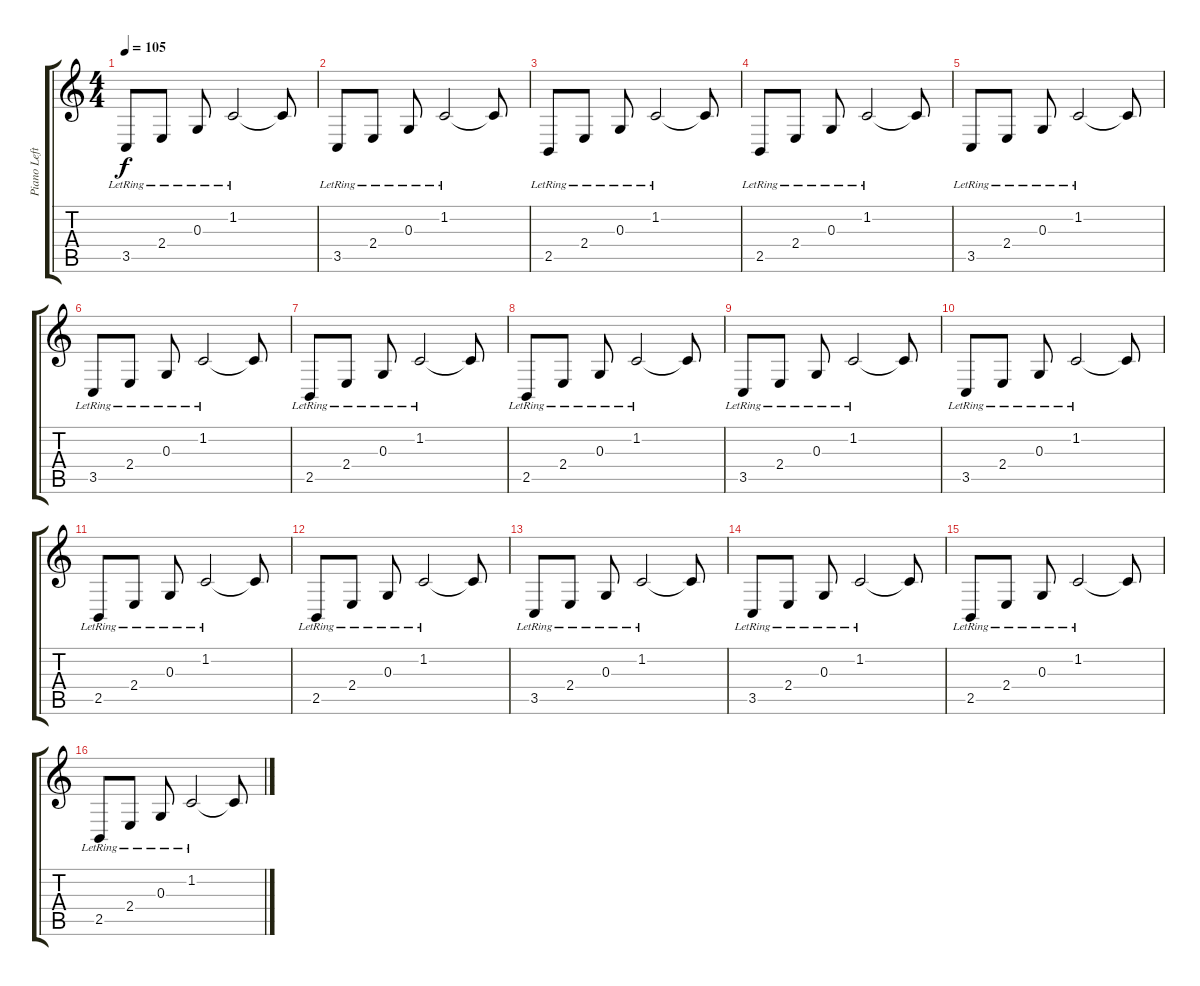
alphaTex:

\track ("Piano Left Hand" "Piano Left") {instrument acousticgrandpiano}
\staff {score tabs}
\tuning (E4 B3 G3 D3 A2 E2) {hide}
\ts (4 4)
\tempo 105
\clef g2
\ks c
3.5{lr}.8{dy f} 2.4{lr}.8 0.3{lr}.8 1.2{lr}.2 1.2{t}.8 |
3.5{lr}.8 2.4{lr}.8 0.3{lr}.8 1.2{lr}.2 1.2{t}.8 |
2.5{lr}.8 2.4{lr}.8 0.3{lr}.8 1.2{lr}.2 1.2{t}.8 |
2.5{lr}.8 2.4{lr}.8 0.3{lr}.8 1.2{lr}.2 1.2{t}.8 |
3.5{lr}.8 2.4{lr}.8 0.3{lr}.8 1.2{lr}.2 1.2{t}.8 |
3.5{lr}.8 2.4{lr}.8 0.3{lr}.8 1.2{lr}.2 1.2{t}.8 |
2.5{lr}.8 2.4{lr}.8 0.3{lr}.8 1.2{lr}.2 1.2{t}.8 |
2.5{lr}.8 2.4{lr}.8 0.3{lr}.8 1.2{lr}.2 1.2{t}.8 |
3.5{lr}.8 2.4{lr}.8 0.3{lr}.8 1.2{lr}.2 1.2{t}.8 |
3.5{lr}.8 2.4{lr}.8 0.3{lr}.8 1.2{lr}.2 1.2{t}.8 |
2.5{lr}.8 2.4{lr}.8 0.3{lr}.8 1.2{lr}.2 1.2{t}.8 |
2.5{lr}.8 2.4{lr}.8 0.3{lr}.8 1.2{lr}.2 1.2{t}.8 |
3.5{lr}.8 2.4{lr}.8 0.3{lr}.8 1.2{lr}.2 1.2{t}.8 |
3.5{lr}.8 2.4{lr}.8 0.3{lr}.8 1.2{lr}.2 1.2{t}.8 |
2.5{lr}.8 2.4{lr}.8 0.3{lr}.8 1.2{lr}.2 1.2{t}.8 |
2.5{lr}.8 2.4{lr}.8 0.3{lr}.8 1.2{lr}.2 1.2{t}.8
